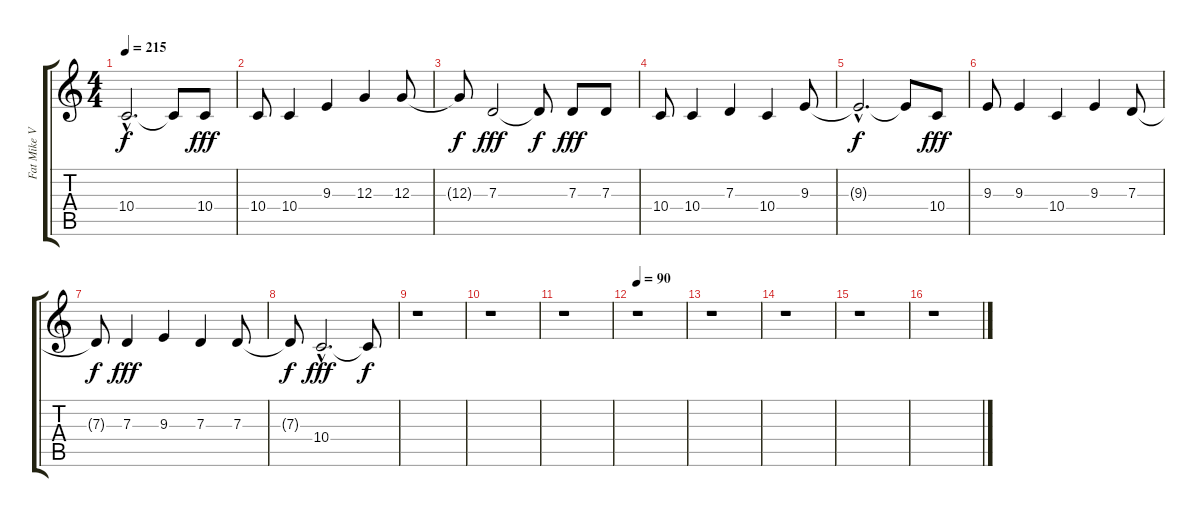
\track ("Fat Mike Vocals" "Fat Mike V") {instrument tenorsax}
\staff {score tabs}
\tuning (E4 B3 G3 D3 A2 E2) {hide}
\ts (4 4)
\tempo 215
\clef g2
\ks c
10.4{hac t}.2{d dy f} 10.4{t}.8 10.4.8{dy fff} |
10.4.8 10.4.4 9.3.4 12.3.4 12.3.8 |
12.3{t}.8{dy f} 7.3.2{dy fff} 7.3{t}.8{dy f} 7.3.8{dy fff} 7.3.8 |
10.4.8 10.4.4 7.3.4 10.4.4 9.3.8 |
9.3{hac t}.2{d dy f} 9.3{t}.8 10.4.8{dy fff} |
9.3.8 9.3.4 10.4.4 9.3.4 7.3.8 |
7.3{t}.8{dy f} 7.3.4{dy fff} 9.3.4 7.3.4 7.3.8 |
7.3{t}.8{dy f} 10.4{hac}.2{d dy fff} 10.4{t}.8{dy f} |
r.1 |
r.1 |
r.1 |
\tempo 90
r.1 |
r.1 |
r.1 |
r.1 |
r.1
